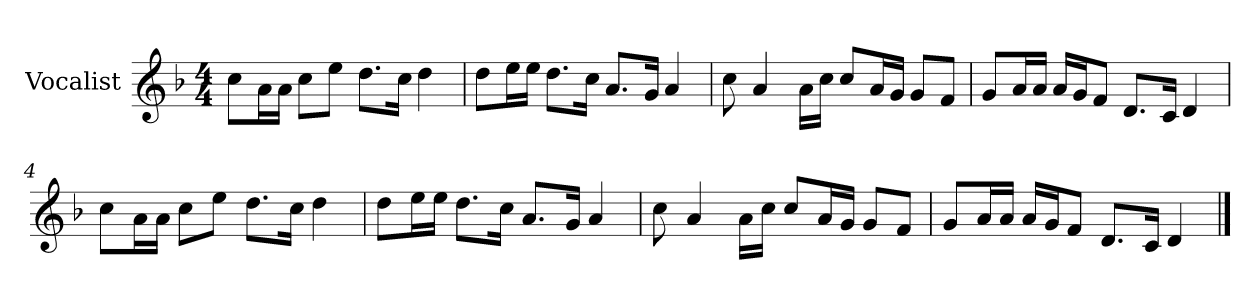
**kern
*part1
*staff1
*I"Vocalist
*k[b-]
*F:
*M4/4
=
8ccL
16aL
16aJJ
8ccL
8eeJ
8.ddL
16ccJk
4dd
=1
8ddL
16eeL
16eeJJ
8.ddL
16ccJk
8.aL
16gJk
4a
=2
8cc
4a
16aLL
16ccJJ
8ccL
16aL
16gJJ
8gL
8fJ
=3
8gL
16aL
16aJJ
16aLL
16gJ
8fJ
8.dL
16cJk
4d
=4
8ccL
16aL
16aJJ
8ccL
8eeJ
8.ddL
16ccJk
4dd
=5
8ddL
16eeL
16eeJJ
8.ddL
16ccJk
8.aL
16gJk
4a
=6
8cc
4a
16aLL
16ccJJ
8ccL
16aL
16gJJ
8gL
8fJ
=7
8gL
16aL
16aJJ
16aLL
16gJ
8fJ
8.dL
16cJk
4d
==
*-
